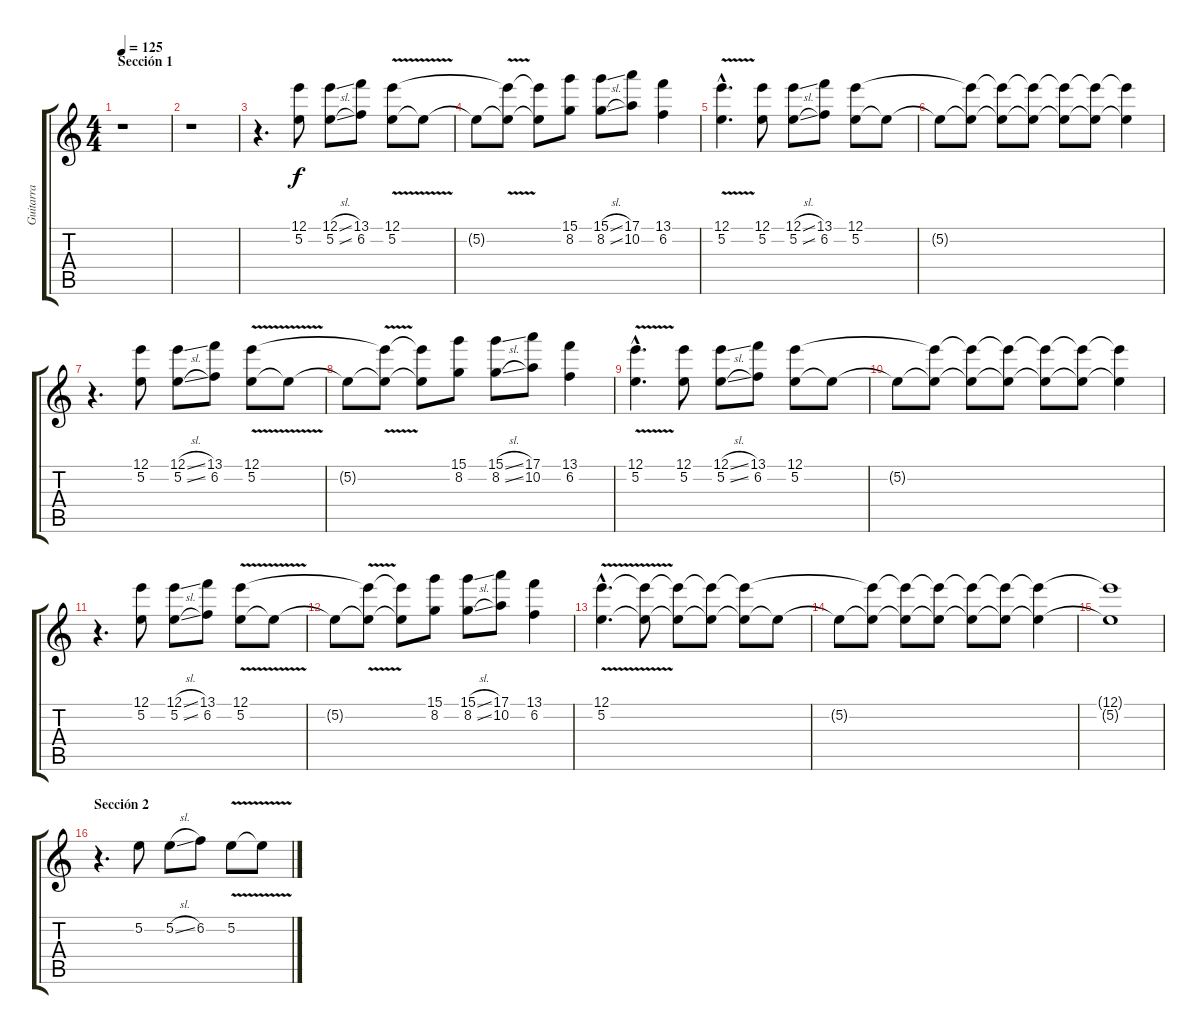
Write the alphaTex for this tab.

\track ("Guitarra" "Guitarra") {instrument distortionguitar}
\staff {score tabs}
\tuning (E4 B3 G3 D3 A2 E2) {hide}
\ts (4 4)
\section ("" "Sección 1")
\tempo 125
\clef g2
\ks c
r.1{dy f instrument distortionguitar} |
r.1 |
r.4{d} (12.1 5.2).8{instrument banjo} (12.1{sl} 5.2{sl}).8 (13.1 6.2).8 (12.1{v} 5.2{v}).8 5.2{t}.8 |
5.2{t}.8 (12.1{t} 5.2{t}).8 (12.1{t} 5.2{t}).8 (15.1 8.2).8 (15.1{sl} 8.2{sl}).8 (17.1 10.2).8 (13.1 6.2).4 |
(12.1{v hac} 5.2{v hac}).4{d} (12.1 5.2).8 (12.1{sl} 5.2{sl}).8 (13.1 6.2).8 (12.1 5.2).8 5.2{t}.8 |
5.2{t}.8 (12.1{t} 5.2{t}).8 (12.1{t} 5.2{t}).8 (12.1{t} 5.2{t}).8 (12.1{t} 5.2{t}).8 (12.1{t} 5.2{t}).8 (12.1{t} 5.2{t}).4 |
r.4{d} (12.1 5.2).8 (12.1{sl} 5.2{sl}).8 (13.1 6.2).8 (12.1{v} 5.2{v}).8 5.2{t}.8 |
5.2{t}.8 (12.1{t} 5.2{t}).8 (12.1{t} 5.2{t}).8 (15.1 8.2).8 (15.1{sl} 8.2{sl}).8 (17.1 10.2).8 (13.1 6.2).4 |
(12.1{v hac} 5.2{v hac}).4{d} (12.1 5.2).8 (12.1{sl} 5.2{sl}).8 (13.1 6.2).8 (12.1 5.2).8 5.2{t}.8 |
5.2{t}.8 (12.1{t} 5.2{t}).8 (12.1{t} 5.2{t}).8 (12.1{t} 5.2{t}).8 (12.1{t} 5.2{t}).8 (12.1{t} 5.2{t}).8 (12.1{t} 5.2{t}).4 |
r.4{d} (12.1 5.2).8 (12.1{sl} 5.2{sl}).8 (13.1 6.2).8 (12.1{v} 5.2{v}).8 5.2{t}.8 |
5.2{t}.8 (12.1{t} 5.2{t}).8 (12.1{t} 5.2{t}).8 (15.1 8.2).8 (15.1{sl} 8.2{sl}).8 (17.1 10.2).8 (13.1 6.2).4 |
(12.1{v hac} 5.2{v hac}).4{d} (12.1{t} 5.2{t}).8 (12.1{t} 5.2{t}).8 (12.1{t} 5.2{t}).8 (12.1{t} 5.2{t}).8 5.2{t}.8 |
5.2{t}.8 (12.1{t} 5.2{t}).8 (12.1{t} 5.2{t}).8 (12.1{t} 5.2{t}).8 (12.1{t} 5.2{t}).8 (12.1{t} 5.2{t}).8 (12.1{t} 5.2{t}).4 |
(12.1{t} 5.2{t}).1 |
\section ("" "Sección 2")
r.4{d} 5.2.8{instrument distortionguitar} 5.2{sl}.8 6.2.8 5.2{v}.8 5.2{t}.8
